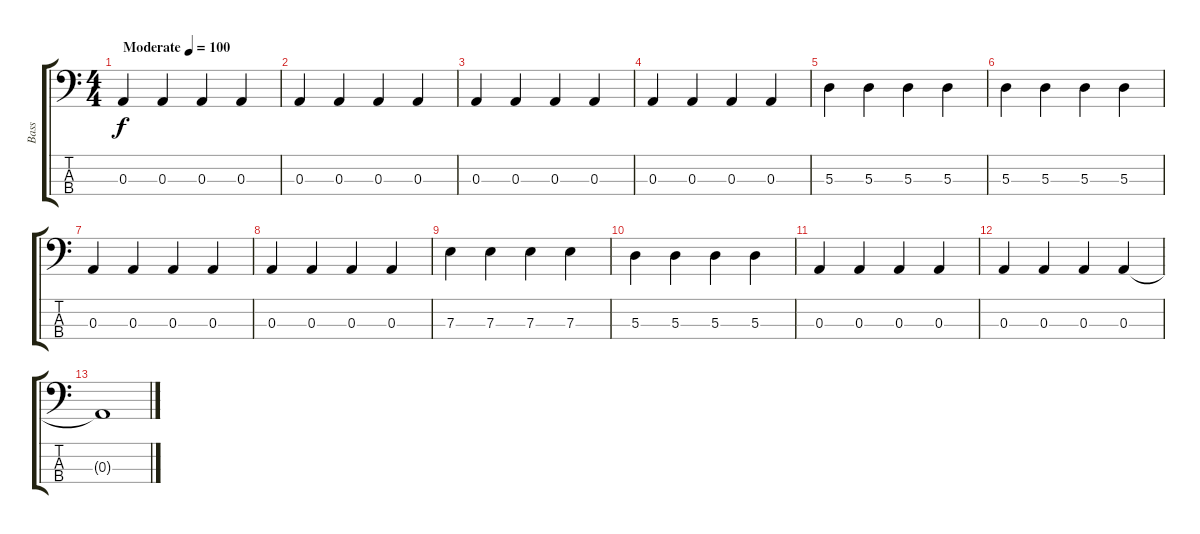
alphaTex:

\track ("Bass" "Bass") {instrument electricbassfinger}
\staff {score tabs}
\tuning (G2 D2 A1 E1) {hide}
\ts (4 4)
\tempo (100 "Moderate")
\clef f4
\ks c
0.3.4{dy f instrument electricbassfinger} 0.3.4 0.3.4 0.3.4 |
0.3.4 0.3.4 0.3.4 0.3.4 |
0.3.4 0.3.4 0.3.4 0.3.4 |
0.3.4 0.3.4 0.3.4 0.3.4 |
5.3.4 5.3.4 5.3.4 5.3.4 |
5.3.4 5.3.4 5.3.4 5.3.4 |
0.3.4 0.3.4 0.3.4 0.3.4 |
0.3.4 0.3.4 0.3.4 0.3.4 |
7.3.4 7.3.4 7.3.4 7.3.4 |
5.3.4 5.3.4 5.3.4 5.3.4 |
0.3.4 0.3.4 0.3.4 0.3.4 |
0.3.4 0.3.4 0.3.4 0.3.4 |
0.3{t}.1
